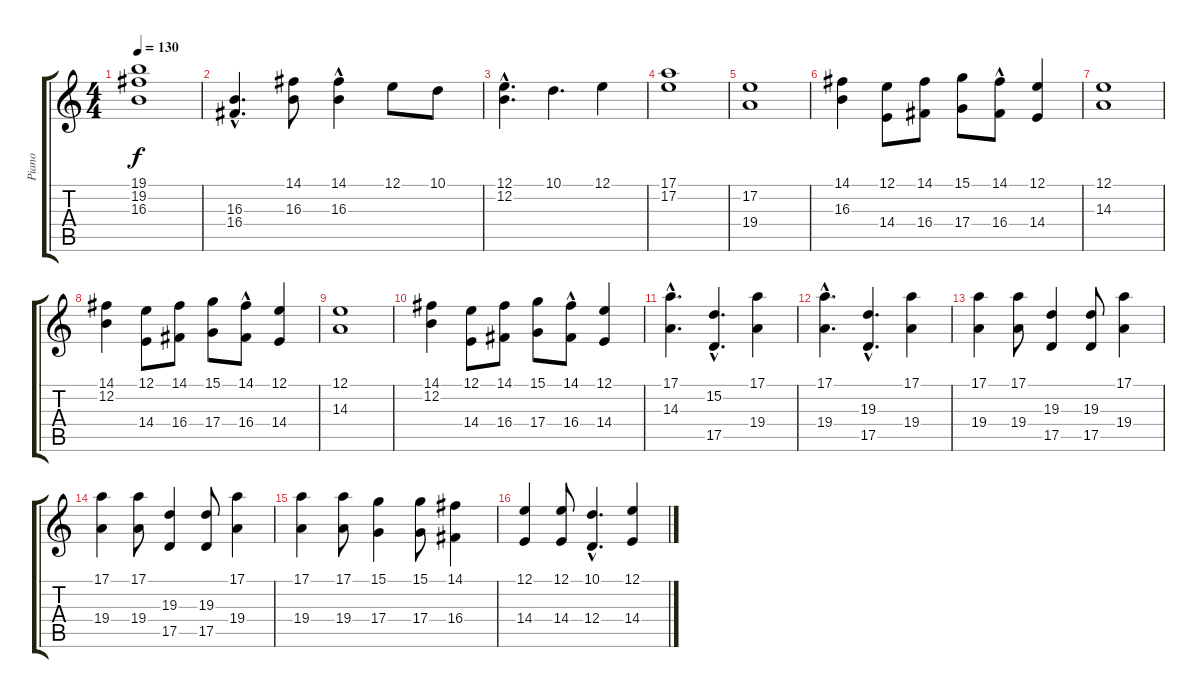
\track ("Piano " "Piano ") {instrument brightacousticpiano}
\staff {score tabs}
\tuning (E4 B3 G3 D3 A2 E2) {hide}
\ts (4 4)
\tempo 130
\clef g2
\ks c
(19.1 19.2 16.3).1{dy f} |
(16.3{hac} 16.4).4{d} (14.1 16.3).8 (14.1 16.3{hac}).4 12.1.8 10.1.8 |
(12.1{hac} 12.2{hac}).4{d} 10.1.4{d} 12.1.4 |
(17.1 17.2).1 |
(17.2 19.4).1 |
(14.1 16.3).4 (12.1 14.4).8 (14.1 16.4).8 (15.1 17.4).8 (14.1{hac} 16.4).8 (12.1 14.4).4 |
(12.1 14.3).1 |
(14.1 12.2).4 (12.1 14.4).8 (14.1 16.4).8 (15.1 17.4).8 (14.1{hac} 16.4).8 (12.1 14.4).4 |
(12.1 14.3).1 |
(14.1 12.2).4 (12.1 14.4).8 (14.1 16.4).8 (15.1 17.4).8 (14.1{hac} 16.4).8 (12.1 14.4).4 |
(17.1{hac} 14.3{hac}).4{d} (15.2{hac} 17.5{hac}).4{d} (17.1 19.4).4 |
(17.1{hac} 19.4{hac}).4{d} (19.3{hac} 17.5{hac}).4{d} (17.1 19.4).4 |
(17.1 19.4).4 (17.1 19.4).8 (19.3 17.5).4 (19.3 17.5).8 (17.1 19.4).4 |
(17.1 19.4).4 (17.1 19.4).8 (19.3 17.5).4 (19.3 17.5).8 (17.1 19.4).4 |
(17.1 19.4).4 (17.1 19.4).8 (15.1 17.4).4 (15.1 17.4).8 (14.1 16.4).4 |
(12.1 14.4).4 (12.1 14.4).8 (10.1{hac} 12.4{hac}).4{d} (12.1 14.4).4
